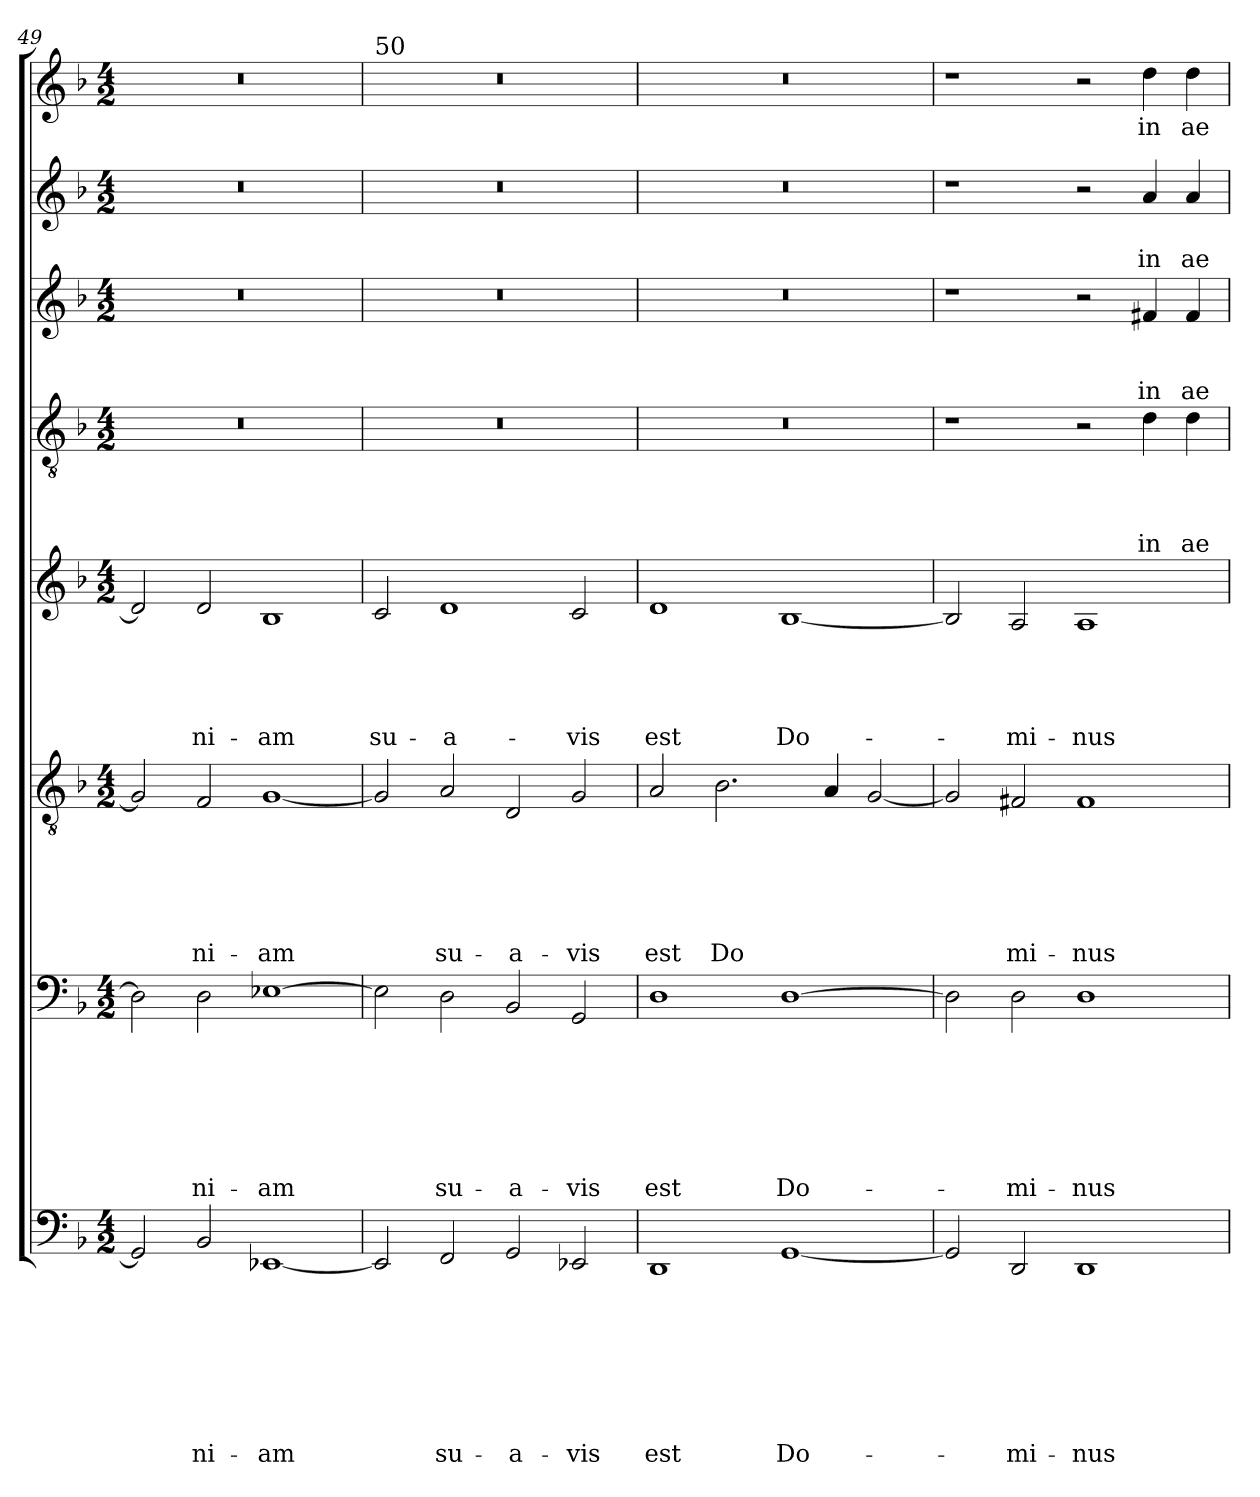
**kern	**text	**text	**text	**text	**text	**text	**text	**text	**kern	**text	**text	**text	**text	**text	**text	**text	**kern	**text	**text	**text	**text	**text	**text	**kern	**text	**text	**text	**text	**text	**kern	**text	**text	**text	**text	**kern	**text	**text	**text	**kern	**text	**text	**kern	**text
*part8	*part8	*part8	*part8	*part8	*part8	*part8	*part8	*part8	*part7	*part7	*part7	*part7	*part7	*part7	*part7	*part7	*part6	*part6	*part6	*part6	*part6	*part6	*part6	*part5	*part5	*part5	*part5	*part5	*part5	*part4	*part4	*part4	*part4	*part4	*part3	*part3	*part3	*part3	*part2	*part2	*part2	*part1	*part1
*staff8	*staff8	*staff8	*staff8	*staff8	*staff8	*staff8	*staff8	*staff8	*staff7	*staff7	*staff7	*staff7	*staff7	*staff7	*staff7	*staff7	*staff6	*staff6	*staff6	*staff6	*staff6	*staff6	*staff6	*staff5	*staff5	*staff5	*staff5	*staff5	*staff5	*staff4	*staff4	*staff4	*staff4	*staff4	*staff3	*staff3	*staff3	*staff3	*staff2	*staff2	*staff2	*staff1	*staff1
!!LO:PB:g=z
*clefF4	*	*	*	*	*	*	*	*	*clefF4	*	*	*	*	*	*	*	*clefGv2	*	*	*	*	*	*	*clefG2	*	*	*	*	*	*clefGv2	*	*	*	*	*clefG2	*	*	*	*clefG2	*	*	*clefG2	*
*k[b-]	*	*	*	*	*	*	*	*	*k[b-]	*	*	*	*	*	*	*	*k[b-]	*	*	*	*	*	*	*k[b-]	*	*	*	*	*	*k[b-]	*	*	*	*	*k[b-]	*	*	*	*k[b-]	*	*	*k[b-]	*
*F:	*	*	*	*	*	*	*	*	*F:	*	*	*	*	*	*	*	*F:	*	*	*	*	*	*	*F:	*	*	*	*	*	*F:	*	*	*	*	*F:	*	*	*	*F:	*	*	*F:	*
*M4/2	*	*	*	*	*	*	*	*	*M4/2	*	*	*	*	*	*	*	*M4/2	*	*	*	*	*	*	*M4/2	*	*	*	*	*	*M4/2	*	*	*	*	*M4/2	*	*	*	*M4/2	*	*	*M4/2	*
=49	=49	=49	=49	=49	=49	=49	=49	=49	=49	=49	=49	=49	=49	=49	=49	=49	=49	=49	=49	=49	=49	=49	=49	=49	=49	=49	=49	=49	=49	=49	=49	=49	=49	=49	=49	=49	=49	=49	=49	=49	=49	=49	=49
!	!	!	!	!	!	!	!	!LO:LY:b	!	!	!	!	!	!	!	!LO:LY:b	!	!	!	!	!	!	!LO:LY:b	!	!	!	!	!	!LO:LY:b	!	!	!	!	!	!	!	!	!	!	!	!	!	!
2GG/]	.	.	.	.	.	.	.	­	2D\]	.	.	.	.	.	.	­	2G/]	.	.	.	.	.	­	2d/]	.	.	.	.	­	0r	.	.	.	.	0r	.	.	.	0r	.	.	0r	.
!	!	!	!	!	!	!	!	!LO:LY:b	!	!	!	!	!	!	!	!LO:LY:b	!	!	!	!	!	!	!LO:LY:b	!	!	!	!	!	!LO:LY:b	!	!	!	!	!	!	!	!	!	!	!	!	!	!
2BB-/	.	.	.	.	.	.	.	ni-	2D\	.	.	.	.	.	.	ni-	2F/	.	.	.	.	.	ni-	2d/	.	.	.	.	ni-	.	.	.	.	.	.	.	.	.	.	.	.	.	.
!	!	!	!	!	!	!	!	!LO:LY:b	!	!	!	!	!	!	!	!LO:LY:b	!	!	!	!	!	!	!LO:LY:b	!	!	!	!	!	!LO:LY:b	!	!	!	!	!	!	!	!	!	!	!	!	!	!
[1EE-X	.	.	.	.	.	.	.	-am	[1E-X	.	.	.	.	.	.	-am	[1G	.	.	.	.	.	-am	1B-	.	.	.	.	-am	.	.	.	.	.	.	.	.	.	.	.	.	.	.
=50	=50	=50	=50	=50	=50	=50	=50	=50	=50	=50	=50	=50	=50	=50	=50	=50	=50	=50	=50	=50	=50	=50	=50	=50	=50	=50	=50	=50	=50	=50	=50	=50	=50	=50	=50	=50	=50	=50	=50	=50	=50	=50	=50
!	!	!	!	!	!	!	!	!	!	!	!	!	!	!	!	!	!	!	!	!	!	!	!	!	!	!	!	!	!	!	!	!	!	!	!	!	!	!	!	!	!	!LO:TX:a:t=50	!
!	!	!	!	!	!	!	!	!	!	!	!	!	!	!	!	!	!	!	!	!	!	!	!	!	!	!	!	!	!LO:LY:b	!	!	!	!	!	!	!	!	!	!	!	!	!	!
2EE-/]	.	.	.	.	.	.	.	.	2E-\]	.	.	.	.	.	.	.	2G/]	.	.	.	.	.	.	2c/	.	.	.	.	su-	0r	.	.	.	.	0r	.	.	.	0r	.	.	0r	.
!	!	!	!	!	!	!	!	!LO:LY:b	!	!	!	!	!	!	!	!LO:LY:b	!	!	!	!	!	!	!LO:LY:b	!	!	!	!	!	!LO:LY:b	!	!	!	!	!	!	!	!	!	!	!	!	!	!
2FF/	.	.	.	.	.	.	.	su-	2D\	.	.	.	.	.	.	su-	2A/	.	.	.	.	.	su-	1d	.	.	.	.	-a-	.	.	.	.	.	.	.	.	.	.	.	.	.	.
!	!	!	!	!	!	!	!	!LO:LY:b	!	!	!	!	!	!	!	!LO:LY:b	!	!	!	!	!	!	!LO:LY:b	!	!	!	!	!	!	!	!	!	!	!	!	!	!	!	!	!	!	!	!
2GG/	.	.	.	.	.	.	.	-a-	2BB-/	.	.	.	.	.	.	-a-	2D/	.	.	.	.	.	-a-	.	.	.	.	.	.	.	.	.	.	.	.	.	.	.	.	.	.	.	.
!	!	!	!	!	!	!	!	!LO:LY:b	!	!	!	!	!	!	!	!LO:LY:b	!	!	!	!	!	!	!LO:LY:b	!	!	!	!	!	!LO:LY:b	!	!	!	!	!	!	!	!	!	!	!	!	!	!
2EE-/	.	.	.	.	.	.	.	-vis	2GG/	.	.	.	.	.	.	-vis	2G/	.	.	.	.	.	-vis	2c/	.	.	.	.	-vis	.	.	.	.	.	.	.	.	.	.	.	.	.	.
=51	=51	=51	=51	=51	=51	=51	=51	=51	=51	=51	=51	=51	=51	=51	=51	=51	=51	=51	=51	=51	=51	=51	=51	=51	=51	=51	=51	=51	=51	=51	=51	=51	=51	=51	=51	=51	=51	=51	=51	=51	=51	=51	=51
!	!	!	!	!	!	!	!	!LO:LY:b	!	!	!	!	!	!	!	!LO:LY:b	!	!	!	!	!	!	!LO:LY:b	!	!	!	!	!	!LO:LY:b	!	!	!	!	!	!	!	!	!	!	!	!	!	!
1DD	.	.	.	.	.	.	.	est	1D	.	.	.	.	.	.	est	2A/	.	.	.	.	.	est	1d	.	.	.	.	est	0r	.	.	.	.	0r	.	.	.	0r	.	.	0r	.
!	!	!	!	!	!	!	!	!	!	!	!	!	!	!	!	!	!	!	!	!	!	!	!LO:LY:b	!	!	!	!	!	!	!	!	!	!	!	!	!	!	!	!	!	!	!	!
.	.	.	.	.	.	.	.	.	.	.	.	.	.	.	.	.	2.B-\	.	.	.	.	.	Do	.	.	.	.	.	.	.	.	.	.	.	.	.	.	.	.	.	.	.	.
!	!	!	!	!	!	!	!	!LO:LY:b	!	!	!	!	!	!	!	!LO:LY:b	!	!	!	!	!	!	!	!	!	!	!	!	!LO:LY:b	!	!	!	!	!	!	!	!	!	!	!	!	!	!
[1GG	.	.	.	.	.	.	.	Do-	[1D	.	.	.	.	.	.	Do-	.	.	.	.	.	.	.	[1B-	.	.	.	.	Do-	.	.	.	.	.	.	.	.	.	.	.	.	.	.
.	.	.	.	.	.	.	.	.	.	.	.	.	.	.	.	.	4A/	.	.	.	.	.	.	.	.	.	.	.	.	.	.	.	.	.	.	.	.	.	.	.	.	.	.
!	!	!	!	!	!	!	!	!	!	!	!	!	!	!	!	!	!	!	!	!	!	!	!LO:LY:b	!	!	!	!	!	!	!	!	!	!	!	!	!	!	!	!	!	!	!	!
.	.	.	.	.	.	.	.	.	.	.	.	.	.	.	.	.	[2G/	.	.	.	.	.	­	.	.	.	.	.	.	.	.	.	.	.	.	.	.	.	.	.	.	.	.
=52	=52	=52	=52	=52	=52	=52	=52	=52	=52	=52	=52	=52	=52	=52	=52	=52	=52	=52	=52	=52	=52	=52	=52	=52	=52	=52	=52	=52	=52	=52	=52	=52	=52	=52	=52	=52	=52	=52	=52	=52	=52	=52	=52
!	!	!	!	!	!	!	!	!	!	!	!	!	!	!	!	!	!	!	!	!	!	!	!LO:LY:b	!	!	!	!	!	!	!	!	!	!	!	!	!	!	!	!	!	!	!	!
2GG/]	.	.	.	.	.	.	.	.	2D\]	.	.	.	.	.	.	.	2G/]	.	.	.	.	.	­	2B-/]	.	.	.	.	.	1r	.	.	.	.	1r	.	.	.	1r	.	.	1r	.
!	!	!	!	!	!	!	!	!LO:LY:b	!	!	!	!	!	!	!	!LO:LY:b	!	!	!	!	!	!	!LO:LY:b	!	!	!	!	!	!LO:LY:b	!	!	!	!	!	!	!	!	!	!	!	!	!	!
2DD/	.	.	.	.	.	.	.	-mi-	2D\	.	.	.	.	.	.	-mi-	2F#X/	.	.	.	.	.	mi-	2A/	.	.	.	.	-mi-	.	.	.	.	.	.	.	.	.	.	.	.	.	.
!	!	!	!	!	!	!	!	!LO:LY:b	!	!	!	!	!	!	!	!LO:LY:b	!	!	!	!	!	!	!LO:LY:b	!	!	!	!	!	!LO:LY:b	!	!	!	!	!	!	!	!	!	!	!	!	!	!
1DD	.	.	.	.	.	.	.	-nus	1D	.	.	.	.	.	.	-nus	1F#	.	.	.	.	.	-nus	1A	.	.	.	.	-nus	2r	.	.	.	.	2r	.	.	.	2r	.	.	2r	.
!	!	!	!	!	!	!	!	!	!	!	!	!	!	!	!	!	!	!	!	!	!	!	!	!	!	!	!	!	!	!	!	!	!	!LO:LY:b	!	!	!	!LO:LY:b	!	!	!LO:LY:b	!	!LO:LY:b
.	.	.	.	.	.	.	.	.	.	.	.	.	.	.	.	.	.	.	.	.	.	.	.	.	.	.	.	.	.	4d\	.	.	.	in	4f#X/	.	.	in	4a/	.	in	4dd\	in
!	!	!	!	!	!	!	!	!	!	!	!	!	!	!	!	!	!	!	!	!	!	!	!	!	!	!	!	!	!	!	!	!	!	!LO:LY:b	!	!	!	!LO:LY:b	!	!	!LO:LY:b	!	!LO:LY:b
.	.	.	.	.	.	.	.	.	.	.	.	.	.	.	.	.	.	.	.	.	.	.	.	.	.	.	.	.	.	4d\	.	.	.	ae-	4f#/	.	.	ae-	4a/	.	ae-	4dd\	ae-
=	=	=	=	=	=	=	=	=	=	=	=	=	=	=	=	=	=	=	=	=	=	=	=	=	=	=	=	=	=	=	=	=	=	=	=	=	=	=	=	=	=	=	=
*-	*-	*-	*-	*-	*-	*-	*-	*-	*-	*-	*-	*-	*-	*-	*-	*-	*-	*-	*-	*-	*-	*-	*-	*-	*-	*-	*-	*-	*-	*-	*-	*-	*-	*-	*-	*-	*-	*-	*-	*-	*-	*-	*-
